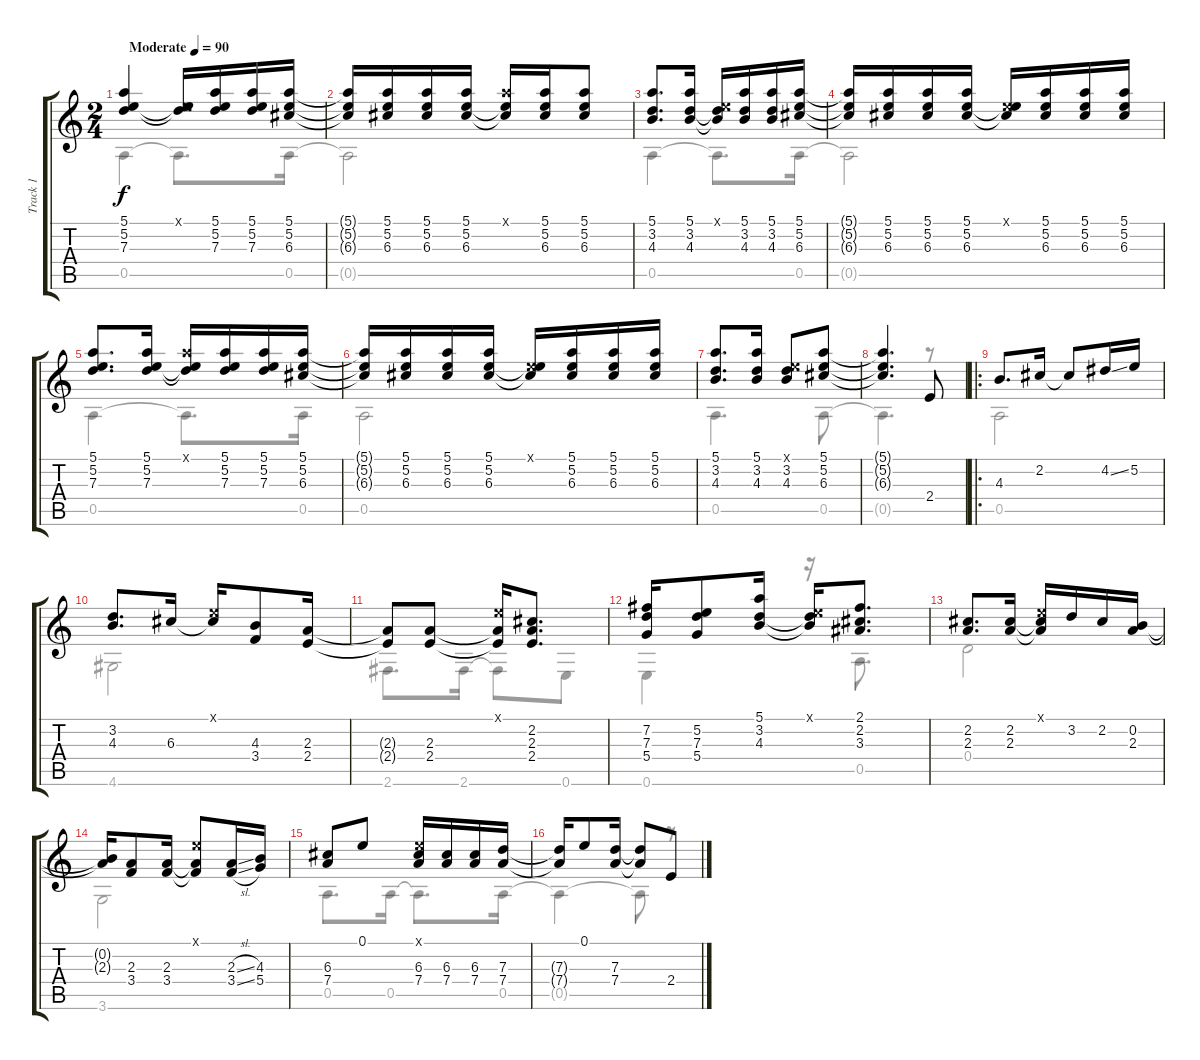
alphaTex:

\track ("Track 1" "Track 1") {instrument acousticguitarsteel}
\staff {score tabs}
\tuning (E4 B3 G3 D3 A2 E2) {hide}
\voice
\ts (2 4)
\tempo (90 "Moderate")
\clef g2
\ks c
(5.1 5.2 7.3).4{dy f instrument acousticguitarsteel beam Up} (0.1{x} 5.2{t} 7.3{t}).16{beam Up} (5.1 5.2 7.3).16{beam Up} (5.1 5.2 7.3).16{beam Up} (5.1 5.2 6.3).16{beam Up} |
(5.1{t} 5.2{t} 6.3{t}).16{beam Up} (5.1 5.2 6.3).16{beam Up} (5.1 5.2 6.3).16{beam Up} (5.1 5.2 6.3).16{beam Up} (5.1{x} 5.2{t} 6.3{t}).16{beam Up} (5.1 5.2 6.3).16{beam Up} (5.1 5.2 6.3).8{beam Up} |
(5.1 3.2 4.3).8{d beam Up} (5.1 3.2 4.3).16{beam Up} (0.1{x} 3.2{t} 4.3{t}).16{beam Up} (5.1 3.2 4.3).16{beam Up} (5.1 3.2 4.3).16{beam Up} (5.1 5.2 6.3).16{beam Up} |
(5.1{t} 5.2{t} 6.3{t}).16 (5.1 5.2 6.3).16 (5.1 5.2 6.3).16 (5.1 5.2 6.3).16 (0.1{x} 5.2{t} 6.3{t}).16 (5.1 5.2 6.3).16 (5.1 5.2 6.3).16 (5.1 5.2 6.3).16 |
(5.1 5.2 7.3).8{d} (5.1 5.2 7.3).16 (5.1{x} 5.2{t} 7.3{t}).16 (5.1 5.2 7.3).16 (5.1 5.2 7.3).16 (5.1 5.2 6.3).16 |
(5.1{t} 5.2{t} 6.3{t}).16{beam Up} (5.1 5.2 6.3).16{beam Up} (5.1 5.2 6.3).16{beam Up} (5.1 5.2 6.3).16{beam Up} (0.1{x} 5.2{t} 6.3{t}).16{beam Up} (5.1 5.2 6.3).16{beam Up} (5.1 5.2 6.3).16{beam Up} (5.1 5.2 6.3).16{beam Up} |
(5.1 3.2 4.3).8{d beam Up} (5.1 3.2 4.3).16{beam Up} (0.1{x} 3.2 4.3).8{beam Up} (5.1 5.2 6.3).8{beam Up} |
(5.1{t} 5.2{t} 6.3{t}).4{d} 2.4.8 |
\ro
4.3.8{d beam Up} 2.2.16{beam Up} 2.2{t}.8{beam Up} 4.2{ss}.16{beam Up} 5.2.16{beam Up} |
(3.2 4.3).8{d beam Up} 6.3.16{beam Up} (0.1{x} 6.3{t}).16 (4.3 3.4).8 (2.3 2.4).16 |
(2.3{t} 2.4{t}).8 (2.3 2.4).8 (0.1{x} 2.3{t} 2.4{t}).16 (2.2 2.3 2.4).8{d} |
(7.2 7.3 5.4).16 (5.2 7.3 5.4).8 (5.1 3.2 4.3).16 (0.1{x} 3.2{t} 4.3{t}).16 (2.1 2.2 3.3).8{d} |
(2.2 2.3).8{d} (2.2 2.3).16 (0.1{x} 2.2{t} 2.3{t}).16{beam Up} 3.2.16{beam Up} 2.2.16{beam Up} (0.2 2.3).16{beam Up} |
(0.2{t} 2.3{t}).16 (2.3 3.4).8 (2.3 3.4).16 (0.1{x} 2.3{t} 3.4{t}).8 (2.3{sl} 3.4{sl}).16 (4.3 5.4).16 |
(6.3 7.4).8 0.1.8 (0.1{x} 6.3 7.4).16 (6.3 7.4).16 (6.3 7.4).16 (7.3 7.4).16 |
(7.3{t} 7.4{t}).16 0.1.8 (7.3 7.4).16 (7.3{t} 7.4{t}).8 2.4.8
\voice
\clef g2
\ottava regular
\simile none
\ks c
0.5.4{dy f} 0.5{t}.8{d beam Down} 0.5.16{beam Down} |
0.5{t}.2 |
0.5.4 0.5{t}.8{d} 0.5.16 |
0.5{t}.2 |
0.5.4 0.5{t}.8{d} 0.5.16 |
0.5.2 |
0.5.4{d} 0.5.8 |
0.5{t}.4{d} r.8 |
0.5.2 |
4.6.2 |
2.6.8{d} 2.6.16 2.6{t}.8 0.6.8 |
0.6.4 r.16 0.5.8{d} |
0.4.2 |
3.6.2 |
0.5.8{d} 0.5.16 0.5{t}.8{d} 0.5.16 |
0.5{t}.4 0.5{t}.8 r.8
